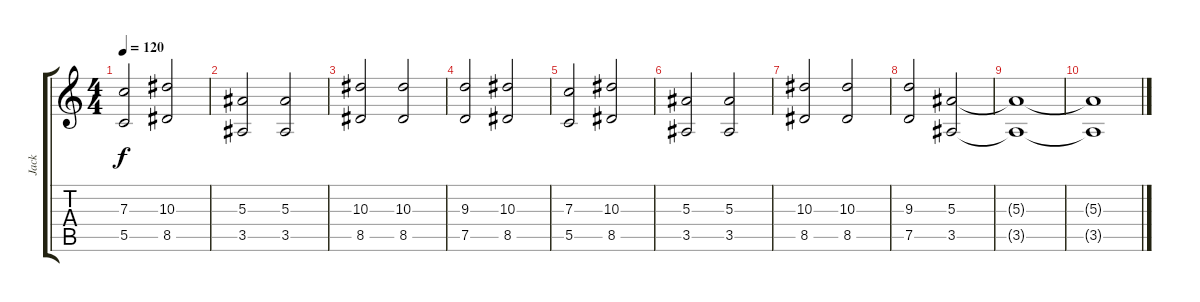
\track ("Jack" "Jack") {instrument distortionguitar}
\staff {score tabs}
\tuning (D4 A3 F3 C3 G2 D2) {hide}
\ts (4 4)
\tempo 120
\clef g2
\ks c
(7.3 5.5).2{dy f} (10.3 8.5).2 |
(5.3 3.5).2 (5.3 3.5).2 |
(10.3 8.5).2 (10.3 8.5).2 |
(9.3 7.5).2 (10.3 8.5).2 |
(7.3 5.5).2 (10.3 8.5).2 |
(5.3 3.5).2 (5.3 3.5).2 |
(10.3 8.5).2 (10.3 8.5).2 |
(9.3 7.5).2 (5.3 3.5).2 |
(5.3{t} 3.5{t}).1 |
(5.3{t} 3.5{t}).1
